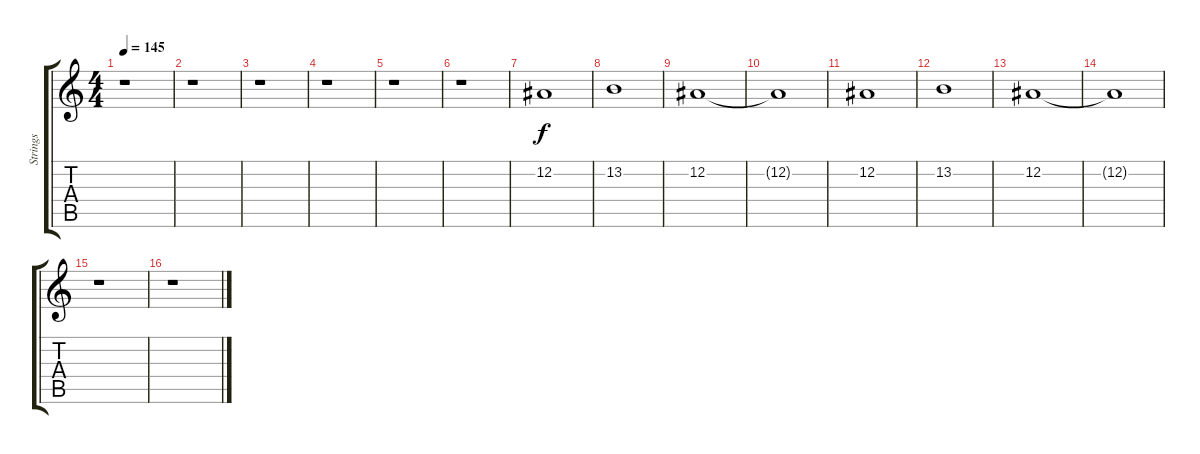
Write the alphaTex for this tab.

\track ("Strings" "Strings") {instrument stringensemble1}
\staff {score tabs}
\tuning (Eb4 Bb3 Gb3 Db3 Ab2 Db2) {hide}
\ts (4 4)
\tempo 145
\clef g2
\ks c
r.1{dy f} |
r.1 |
r.1 |
r.1 |
r.1 |
r.1 |
12.2.1 |
13.2.1 |
12.2.1 |
12.2{t}.1 |
12.2.1 |
13.2.1 |
12.2.1 |
12.2{t}.1 |
r.1 |
r.1
